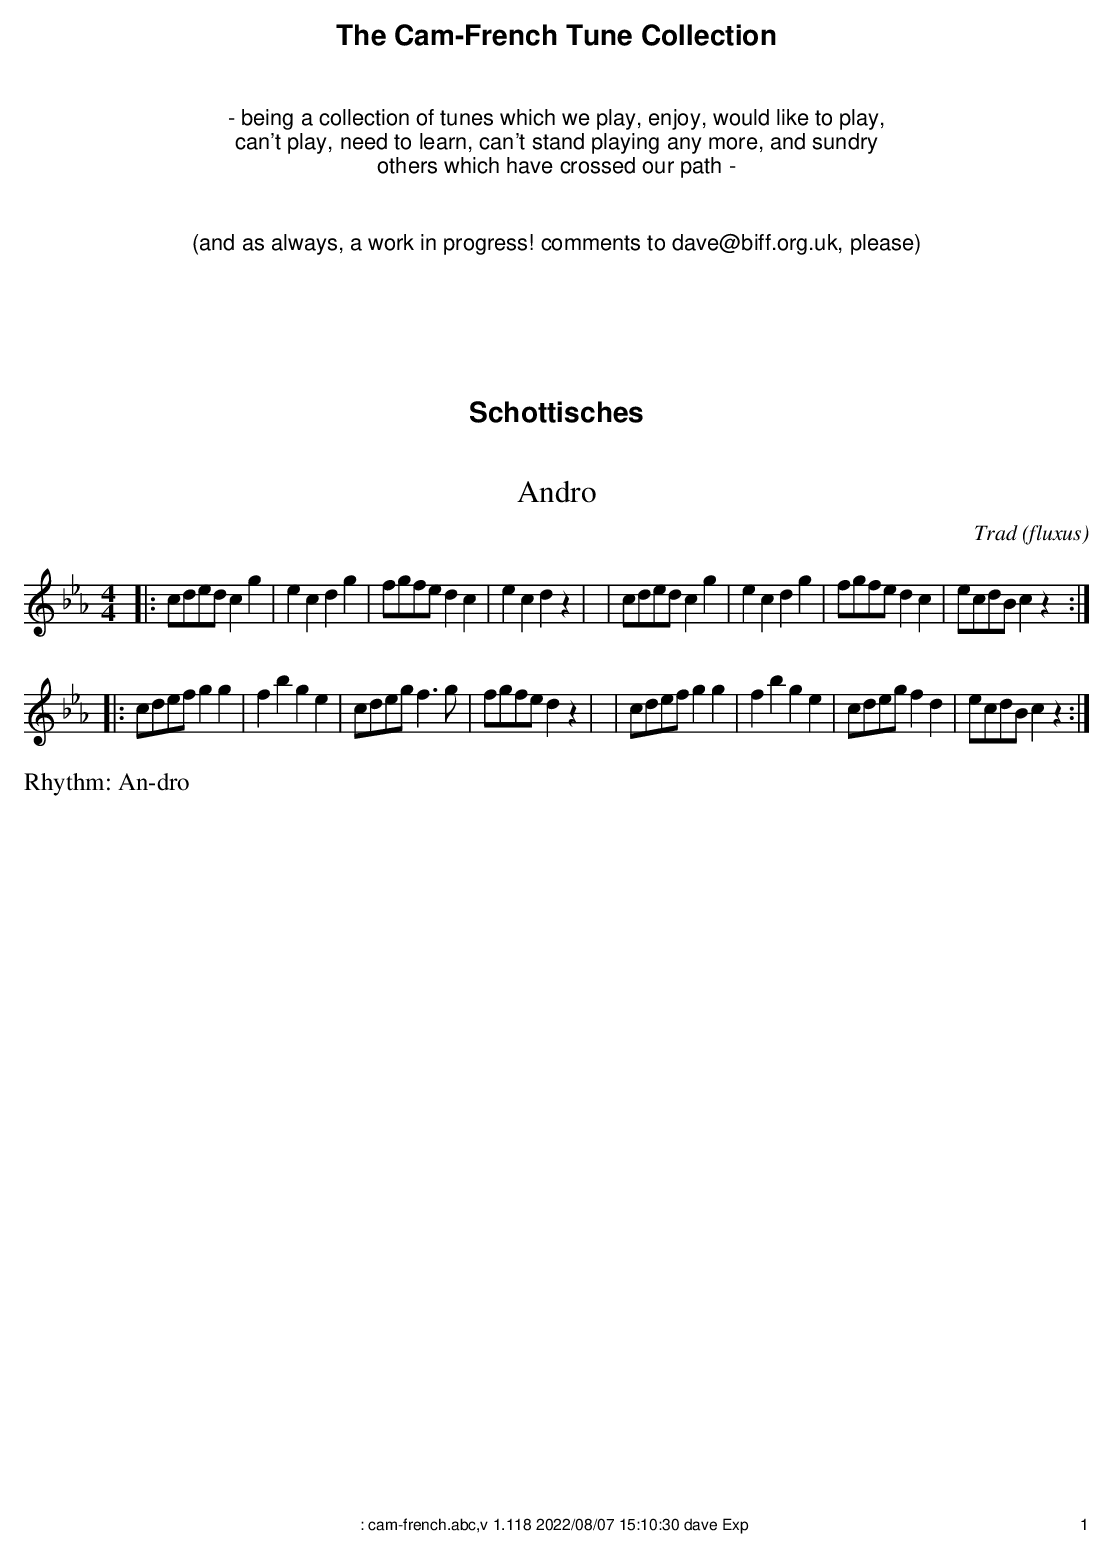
X:1
T: Andro
C: Trad (fluxus)
M: 4/4
L: 1/8
K: Cmin
|:cded c2g2|e2c2 d2g2|fgfe d2c2|e2c2 d2z2|\
|cded c2g2|e2c2 d2g2|fgfe d2c2|ecdB c2z2:|
|:cdef g2g2|f2b2 g2e2|cdeg f3g|fgfe d2z2|\
|cdef g2g2|f2b2 g2e2|cdeg f2d2|ecdB c2z2:|
